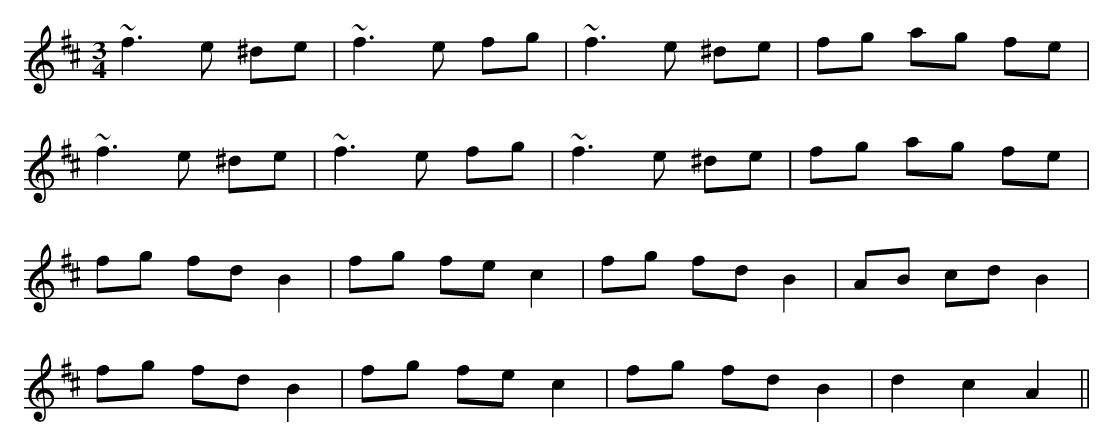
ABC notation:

X:1
M:3/4
K:Bmin
~f3e ^de|~f3e fg|~f3e ^de|fg ag fe|
~f3e ^de|~f3e fg|~f3e ^de|fg ag fe|
fg fd B2|fg fe c2|fg fd B2|AB cd B2|
fg fd B2|fg fe c2|fg fd B2|d2 c2 A2||
